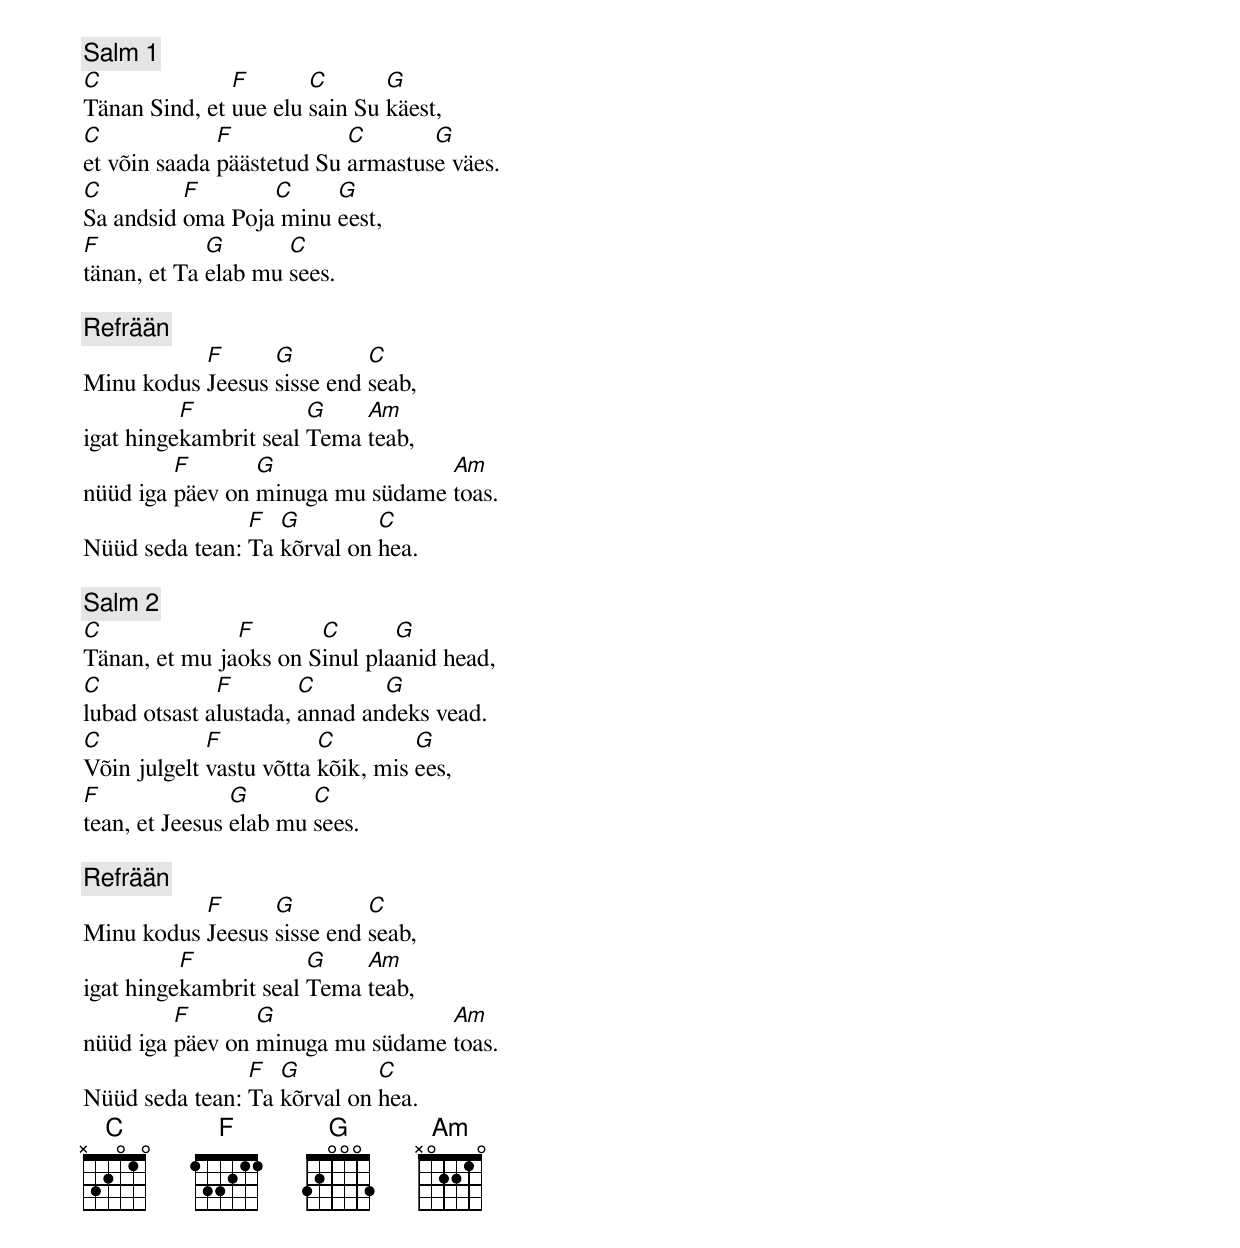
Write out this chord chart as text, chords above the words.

[Salm 1]
C              F       C       G
Tänan Sind, et uue elu sain Su käest,
C             F            C       G
et võin saada päästetud Su armastuse väes.
C         F       C     G
Sa andsid oma Poja minu eest,
F            G       C
tänan, et Ta elab mu sees.

[Refrään]
           F      G         C
Minu kodus Jeesus sisse end seab,
          F            G    Am
igat hingekambrit seal Tema teab,
         F       G                Am
nüüd iga päev on minuga mu südame toas.
                F  G         C
Nüüd seda tean: Ta kõrval on hea.

[Salm 2]
C              F       C       G
Tänan, et mu jaoks on Sinul plaanid head,
C             F        C       G
lubad otsast alustada, annad andeks vead.
C            F           C         G
Võin julgelt vastu võtta kõik, mis ees,
F               G       C
tean, et Jeesus elab mu sees.

[Refrään]
           F      G         C
Minu kodus Jeesus sisse end seab,
          F            G    Am
igat hingekambrit seal Tema teab,
         F       G                Am
nüüd iga päev on minuga mu südame toas.
                F  G         C
Nüüd seda tean: Ta kõrval on hea.
